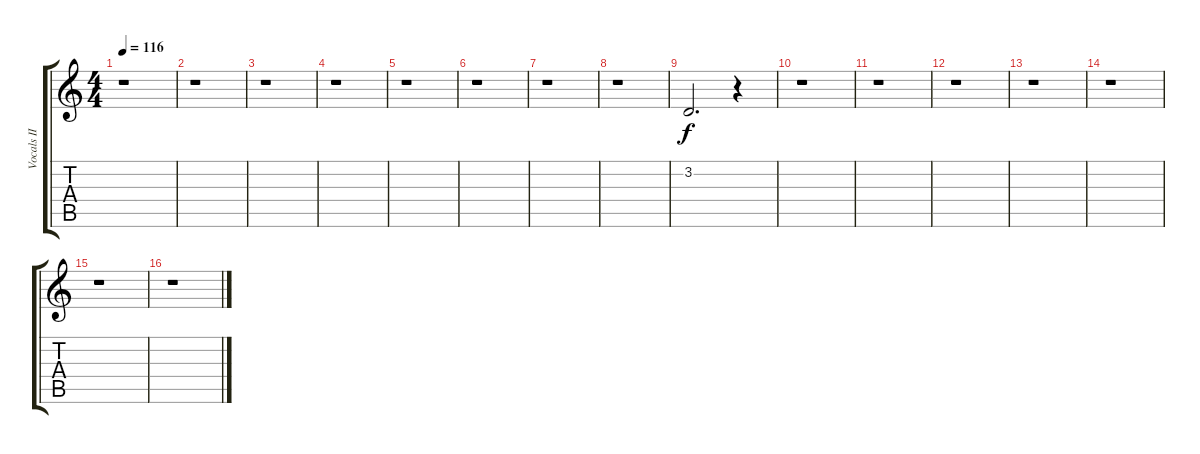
\track ("Vocals II" "Vocals II") {instrument voiceoohs}
\staff {score tabs}
\tuning (E4 B3 G3 D3 A2 E2) {hide}
\ts (4 4)
\tempo 116
\clef g2
\ks c
r.1{dy f} |
r.1 |
r.1 |
r.1 |
r.1 |
r.1 |
r.1 |
r.1 |
3.2.2{d} r.4 |
r.1 |
r.1 |
r.1 |
r.1 |
r.1 |
r.1 |
r.1
